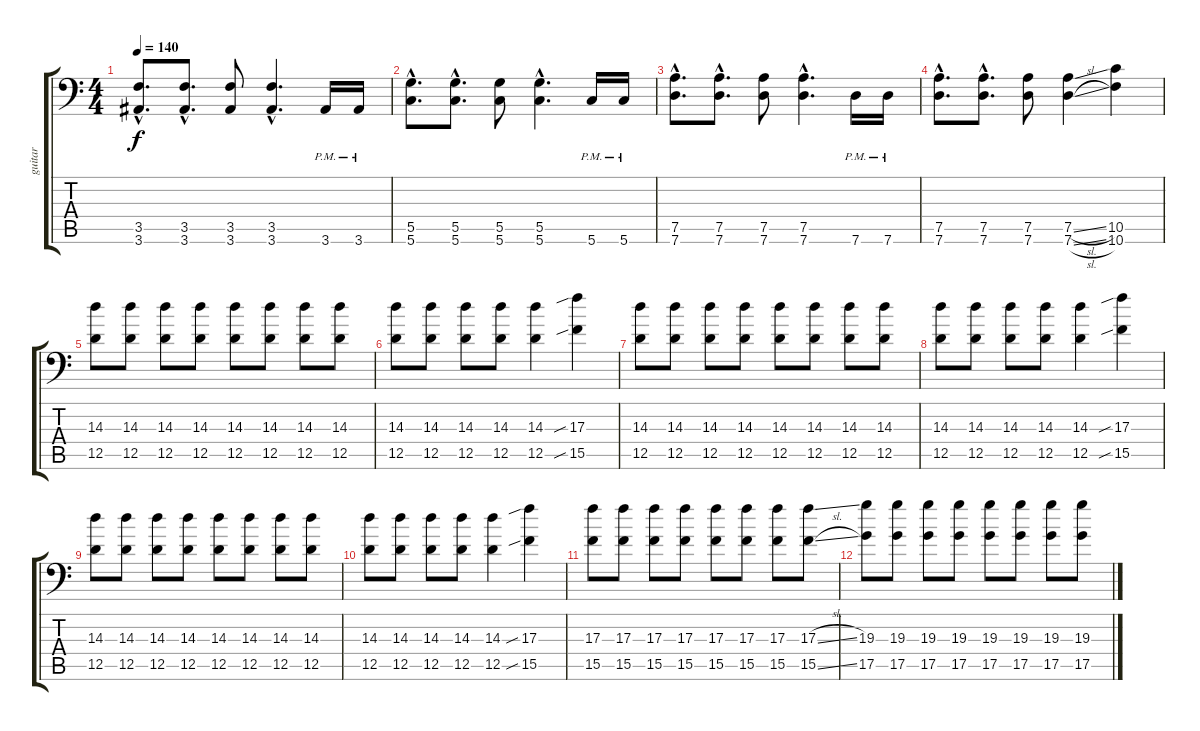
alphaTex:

\track ("guitar" "guitar") {instrument overdrivenguitar}
\staff {score tabs}
\tuning (A3 E3 C3 G2 D2 G1) {hide}
\ts (4 4)
\tempo 140
\clef f4
\ks c
(3.5{hac} 3.6{hac}).8{d dy f} (3.5{hac} 3.6{hac}).8{d} (3.5 3.6).8 (3.5{hac} 3.6{hac}).4{d} 3.6{pm}.16 3.6{pm}.16 |
(5.5{hac} 5.6{hac}).8{d} (5.5{hac} 5.6{hac}).8{d} (5.5 5.6).8 (5.5{hac} 5.6{hac}).4{d} 5.6{pm}.16 5.6{pm}.16 |
(7.5{hac} 7.6{hac}).8{d} (7.5{hac} 7.6{hac}).8{d} (7.5 7.6).8 (7.5{hac} 7.6{hac}).4{d} 7.6{pm}.16 7.6{pm}.16 |
(7.5{hac} 7.6{hac}).8{d} (7.5{hac} 7.6{hac}).8{d} (7.5 7.6).8 (7.5{sl} 7.6{sl}).4 (10.5 10.6).4 |
(14.3 12.5).8 (14.3 12.5).8 (14.3 12.5).8 (14.3 12.5).8 (14.3 12.5).8 (14.3 12.5).8 (14.3 12.5).8 (14.3 12.5).8 |
(14.3 12.5).8 (14.3 12.5).8 (14.3 12.5).8 (14.3 12.5).8 (14.3 12.5).4 (17.3{sib} 15.5{sib}).4 |
(14.3 12.5).8 (14.3 12.5).8 (14.3 12.5).8 (14.3 12.5).8 (14.3 12.5).8 (14.3 12.5).8 (14.3 12.5).8 (14.3 12.5).8 |
(14.3 12.5).8 (14.3 12.5).8 (14.3 12.5).8 (14.3 12.5).8 (14.3 12.5).4 (17.3{sib} 15.5{sib}).4 |
(14.3 12.5).8 (14.3 12.5).8 (14.3 12.5).8 (14.3 12.5).8 (14.3 12.5).8 (14.3 12.5).8 (14.3 12.5).8 (14.3 12.5).8 |
(14.3 12.5).8 (14.3 12.5).8 (14.3 12.5).8 (14.3 12.5).8 (14.3 12.5).4 (17.3{sib} 15.5{sib}).4 |
(17.3 15.5).8 (17.3 15.5).8 (17.3 15.5).8 (17.3 15.5).8 (17.3 15.5).8 (17.3 15.5).8 (17.3 15.5).8 (17.3{sl} 15.5{sl}).8 |
(19.3 17.5).8 (19.3 17.5).8 (19.3 17.5).8 (19.3 17.5).8 (19.3 17.5).8 (19.3 17.5).8 (19.3 17.5).8 (19.3 17.5).8
